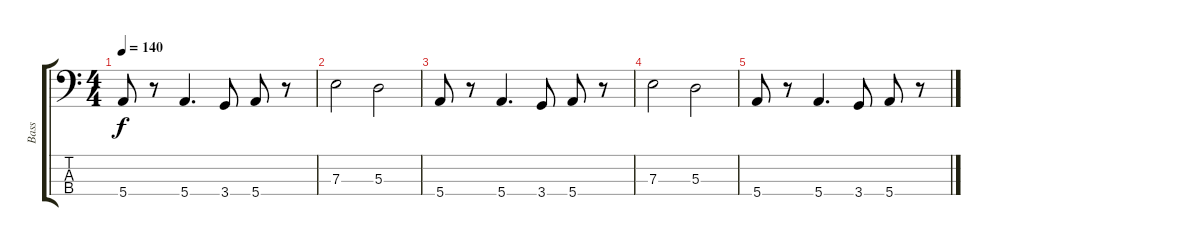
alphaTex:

\track ("Bass" "Bass") {instrument electricbassfinger}
\staff {score tabs}
\tuning (G2 D2 A1 E1) {hide}
\ts (4 4)
\tempo 140
\clef f4
\ks c
5.4.8{dy f} r.8 5.4.4{d} 3.4.8 5.4.8 r.8 |
7.3.2 5.3.2 |
5.4.8 r.8 5.4.4{d} 3.4.8 5.4.8 r.8 |
7.3.2 5.3.2 |
5.4.8 r.8 5.4.4{d} 3.4.8 5.4.8 r.8
